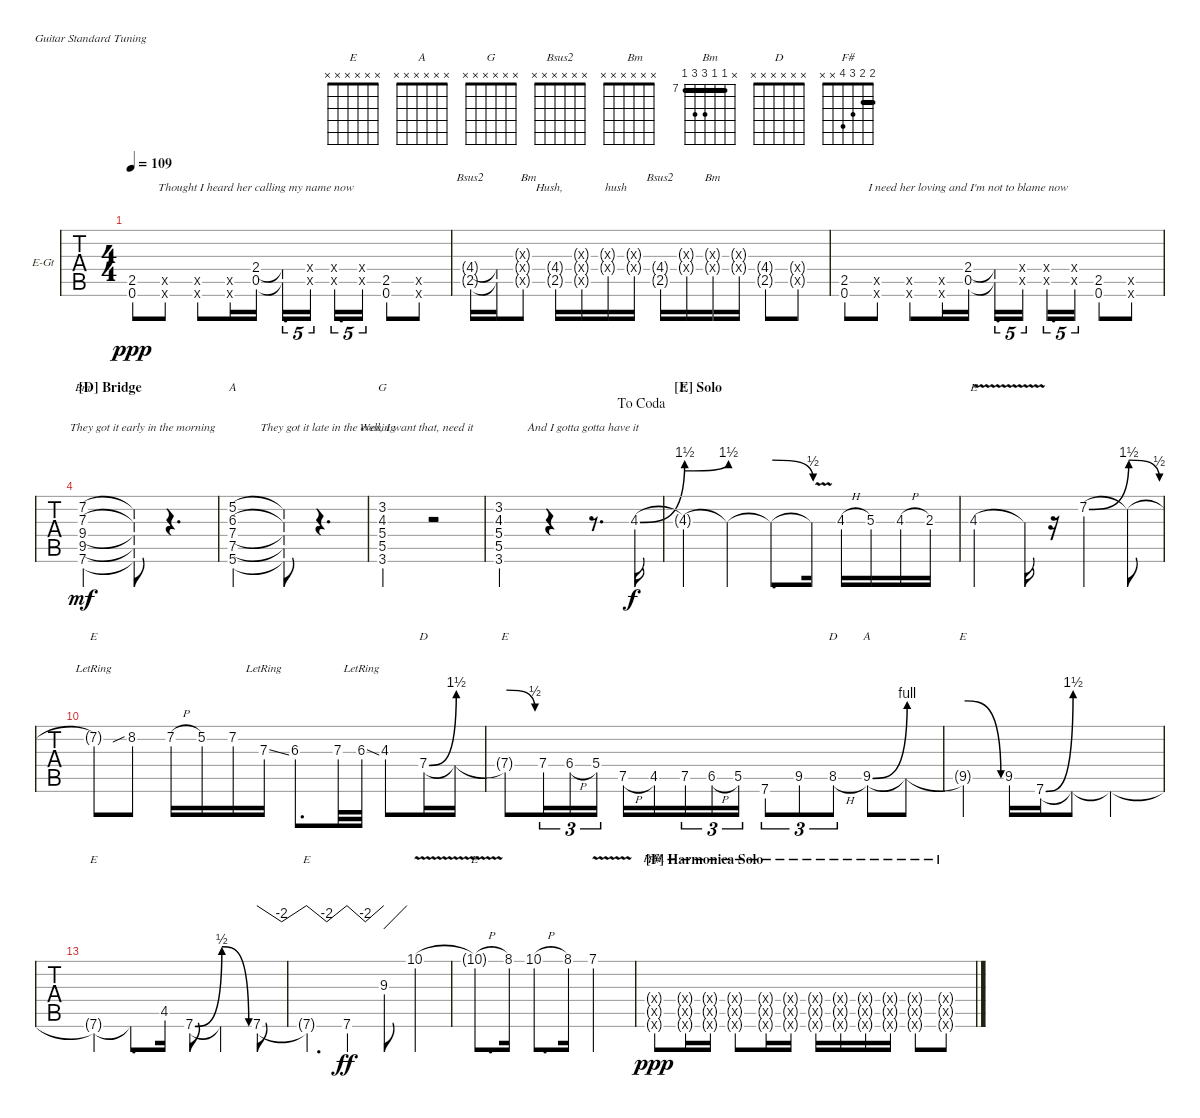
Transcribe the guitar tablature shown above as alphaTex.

\bracketExtendMode nobrackets
\firstSystemTrackNameOrientation horizontal
\otherSystemsTrackNameOrientation horizontal
\defaultBarNumberDisplay FirstOfSystem
\track ("Lead Guitar" "E-Gt") {instrument distortionguitar}
\staff {tabs}
\tuning (E4 B3 G3 D3 A2 E2)
\chord ("E" x x 1 2 2 0) {showfingering false}
\chord ("A" x x x x x x)
\chord ("E" x x x x x x)
\chord ("G" x x x x x x)
\chord ("Bsus2" x x x x x x)
\chord ("    Bm" x x x x x x)
\chord ("Bm" x x x x x x)
\chord ("Bm" x 7 7 9 9 7) {firstfret 7 showfingering false barre (7 7)}
\chord ("D" x x x x x x)
\chord ("F#" 2 2 3 4 x x) {showfingering false barre 2}
\ts (4 4)
\tempo 109
\clef g2
\ks bminor
(0.6 2.5).8{lyrics (0 "") lyrics (1 "") lyrics (2 "") lyrics (3 "") lyrics (4 "") dy ppp} (0.6{x} 2.5{x}).8{lyrics (0 "") lyrics (1 "") lyrics (2 "") lyrics (3 "") lyrics (4 "")} (0.6{x} 2.5{x}).8{lyrics (0 "") lyrics (1 "") lyrics (2 "") lyrics (3 "") lyrics (4 "")} (0.6{x} 2.5{x}).16{lyrics (0 "") lyrics (1 "") lyrics (2 "") lyrics (3 "") lyrics (4 "")} (0.5 2.4).16{lyrics (0 "Thought I heard her calling my name now") lyrics (1 "") lyrics (2 "") lyrics (3 "") lyrics (4 "")} (0.5{x t} 2.4{x t}).16{d tu (5 4) lyrics (0 "") lyrics (1 "") lyrics (2 "") lyrics (3 "") lyrics (4 "")} (0.5{x} 2.4{x}).16{tu (5 4) lyrics (0 "") lyrics (1 "") lyrics (2 "") lyrics (3 "") lyrics (4 "")} (0.5{x} 2.4{x}).16{d tu (5 4) lyrics (0 "") lyrics (1 "") lyrics (2 "") lyrics (3 "") lyrics (4 "")} (0.5{x} 2.4{x}).16{tu (5 4) lyrics (0 "") lyrics (1 "") lyrics (2 "") lyrics (3 "") lyrics (4 "")} (0.6 2.5).8{lyrics (0 "") lyrics (1 "") lyrics (2 "") lyrics (3 "") lyrics (4 "")} (0.6{x} 2.5{x}).8{lyrics (0 "") lyrics (1 "") lyrics (2 "") lyrics (3 "") lyrics (4 "")} |
(2.5{g} 4.4{g}).16{ch "Bsus2" lyrics (0 "") lyrics (1 "") lyrics (2 "") lyrics (3 "") lyrics (4 "")} (2.5{g t} 4.4{g t}).16{lyrics (0 "") lyrics (1 "") lyrics (2 "") lyrics (3 "") lyrics (4 "")} (2.5{g x} 4.4{g x} 4.3{g x}).8{ch "    Bm" lyrics (0 "") lyrics (1 "") lyrics (2 "") lyrics (3 "") lyrics (4 "")} (2.5{g} 4.4{g}).16{lyrics (0 "") lyrics (1 "") lyrics (2 "") lyrics (3 "") lyrics (4 "")} (4.4{g x} 4.3{g x} 2.5{g x}).16{lyrics (0 "Hush,              hush") lyrics (1 "") lyrics (2 "") lyrics (3 "") lyrics (4 "")} (4.4{g x} 4.3{g x}).16{lyrics (0 "") lyrics (1 "") lyrics (2 "") lyrics (3 "") lyrics (4 "")} (2.4{g x} 4.3{g x}).16{lyrics (0 "") lyrics (1 "") lyrics (2 "") lyrics (3 "") lyrics (4 "")} (2.5{g} 4.4{g}).16{ch "Bsus2" lyrics (0 "") lyrics (1 "") lyrics (2 "") lyrics (3 "") lyrics (4 "")} (4.4{g x} 4.3{g x}).16{lyrics (0 "") lyrics (1 "") lyrics (2 "") lyrics (3 "") lyrics (4 "")} (4.4{g x} 4.3{g x}).16{ch "Bm" lyrics (0 "") lyrics (1 "") lyrics (2 "") lyrics (3 "") lyrics (4 "")} (4.4{g x} 4.3{g x}).16{lyrics (0 "") lyrics (1 "") lyrics (2 "") lyrics (3 "") lyrics (4 "")} (2.5{g} 4.4{g}).8{lyrics (0 "") lyrics (1 "") lyrics (2 "") lyrics (3 "") lyrics (4 "")} (2.5{g x} 2.4{g x}).8{lyrics (0 "") lyrics (1 "") lyrics (2 "") lyrics (3 "") lyrics (4 "")} |
(0.6 2.5).8{lyrics (0 "") lyrics (1 "") lyrics (2 "") lyrics (3 "") lyrics (4 "")} (0.6{x} 2.5{x}).8{lyrics (0 "") lyrics (1 "") lyrics (2 "") lyrics (3 "") lyrics (4 "")} (0.6{x} 2.5{x}).8{lyrics (0 "") lyrics (1 "") lyrics (2 "") lyrics (3 "") lyrics (4 "")} (0.6{x} 2.5{x}).16{lyrics (0 "") lyrics (1 "") lyrics (2 "") lyrics (3 "") lyrics (4 "")} (0.5 2.4).16{lyrics (0 "I need her loving and I'm not to blame now") lyrics (1 "") lyrics (2 "") lyrics (3 "") lyrics (4 "")} (0.5{x t} 2.4{x t}).16{d tu (5 4) lyrics (0 "") lyrics (1 "") lyrics (2 "") lyrics (3 "") lyrics (4 "")} (0.5{x} 2.4{x}).16{tu (5 4) lyrics (0 "") lyrics (1 "") lyrics (2 "") lyrics (3 "") lyrics (4 "")} (0.5{x} 2.4{x}).16{d tu (5 4) lyrics (0 "") lyrics (1 "") lyrics (2 "") lyrics (3 "") lyrics (4 "")} (0.5{x} 2.4{x}).16{tu (5 4) lyrics (0 "") lyrics (1 "") lyrics (2 "") lyrics (3 "") lyrics (4 "")} (0.6 2.5).8{lyrics (0 "") lyrics (1 "") lyrics (2 "") lyrics (3 "") lyrics (4 "")} (0.6{x} 2.5{x}).8{lyrics (0 "") lyrics (1 "") lyrics (2 "") lyrics (3 "") lyrics (4 "")} |
\section ("D" "Bridge")
(9.5 9.4 7.3 7.2 7.6).2{ch "Bm" lyrics (0 "") lyrics (1 "") lyrics (2 "") lyrics (3 "") lyrics (4 "") dy mf} (9.5{t} 9.4{t} 7.3{t} 7.2{t} 7.6{t}).8{lyrics (0 "") lyrics (1 "") lyrics (2 "") lyrics (3 "") lyrics (4 "")} r.4{d} |
(7.5 7.4 6.3 5.2 5.6).2{ch "A" lyrics (0 "") lyrics (1 "") lyrics (2 "They got it early in the morning               They got it late in the evening") lyrics (3 "") lyrics (4 "")} (7.5{t} 7.4{t} 6.3{t} 5.2{t} 5.6{t}).8{lyrics (0 "") lyrics (1 "") lyrics (2 "") lyrics (3 "") lyrics (4 "")} r.4{d} |
\scale
0.417348 (5.5 5.4 4.3 3.2 3.6).2{ch "G" lyrics (0 "") lyrics (1 "") lyrics (2 "") lyrics (3 "") lyrics (4 "")} r.2 |
\scale
0.582763
\jump dacoda
(5.5 5.4 4.3 3.2 3.6).2{lyrics (0 "") lyrics (1 "") lyrics (2 "Well, I want that, need it                  And I gotta gotta have it") lyrics (3 "") lyrics (4 "")} r.4 r.8{d} 4.3{be (bend 0 0 17.4 6)}.16{lyrics (0 "") lyrics (1 "") lyrics (2 "") lyrics (3 "") lyrics (4 "") dy f} |
\section ("E" "Solo")
4.3{be (bend 0 4 15 6) t}.4{ch "E" lyrics (0 "") lyrics (1 "") lyrics (2 "") lyrics (3 "") lyrics (4 "")} 4.3{be (hold 0 0 60 0) t}.4{lyrics (0 "") lyrics (1 "") lyrics (2 "") lyrics (3 "") lyrics (4 "")} 4.3{be (release 0 6 15 2) t}.8{d lyrics (0 "") lyrics (1 "") lyrics (2 "") lyrics (3 "") lyrics (4 "")} 4.3{v t}.16{lyrics (0 "") lyrics (1 "") lyrics (2 "") lyrics (3 "") lyrics (4 "")} 4.3{h}.16{lyrics (0 "") lyrics (1 "") lyrics (2 "") lyrics (3 "") lyrics (4 "")} 5.3.16{lyrics (0 "") lyrics (1 "") lyrics (2 "") lyrics (3 "") lyrics (4 "")} 4.3{h}.16{lyrics (0 "") lyrics (1 "") lyrics (2 "") lyrics (3 "") lyrics (4 "")} 2.3.16{lyrics (0 "") lyrics (1 "") lyrics (2 "") lyrics (3 "") lyrics (4 "")} |
4.3{v}.2{ch "E" lyrics (0 "") lyrics (1 "") lyrics (2 "") lyrics (3 "") lyrics (4 "")} 4.3{t}.16{lyrics (0 "") lyrics (1 "") lyrics (2 "") lyrics (3 "") lyrics (4 "")} r.16{lyrics (0 "") lyrics (1 "") lyrics (2 "") lyrics (3 "") lyrics (4 "")} 7.2{be (bend 0 0 15 6)}.4{lyrics (0 "") lyrics (1 "") lyrics (2 "") lyrics (3 "") lyrics (4 "")} 7.2{be (release 0 6 15 2) t}.8{lyrics (0 "") lyrics (1 "") lyrics (2 "") lyrics (3 "") lyrics (4 "")} |
7.2{lr t}.8{ch "E" lyrics (0 "") lyrics (1 "") lyrics (2 "") lyrics (3 "") lyrics (4 "")} 8.2{sib}.8{lyrics (0 "") lyrics (1 "") lyrics (2 "") lyrics (3 "") lyrics (4 "")} 7.2{h}.16{lyrics (0 "") lyrics (1 "") lyrics (2 "") lyrics (3 "") lyrics (4 "")} 5.2.16{lyrics (0 "") lyrics (1 "") lyrics (2 "") lyrics (3 "") lyrics (4 "")} 7.2.16{lyrics (0 "") lyrics (1 "") lyrics (2 "") lyrics (3 "") lyrics (4 "")} 7.3{ss lr}.16{lyrics (0 "") lyrics (1 "") lyrics (2 "") lyrics (3 "") lyrics (4 "")} 6.3.8{d lyrics (0 "") lyrics (1 "") lyrics (2 "") lyrics (3 "") lyrics (4 "")} 7.3.32{lyrics (0 "") lyrics (1 "") lyrics (2 "") lyrics (3 "") lyrics (4 "")} 6.3{ss lr}.32{lyrics (0 "") lyrics (1 "") lyrics (2 "") lyrics (3 "") lyrics (4 "")} 4.3.8{lyrics (0 "") lyrics (1 "") lyrics (2 "") lyrics (3 "") lyrics (4 "")} 7.4{be (bend 0 0 15.6 6)}.16{ch "D" lyrics (0 "") lyrics (1 "") lyrics (2 "") lyrics (3 "") lyrics (4 "")} 7.4{be (hold 0 0 60 0) t}.16{lyrics (0 "") lyrics (1 "") lyrics (2 "") lyrics (3 "") lyrics (4 "")} |
7.4{be (release 0 6 15 2) t}.8{ch "E" lyrics (0 "") lyrics (1 "") lyrics (2 "") lyrics (3 "") lyrics (4 "") beam merge} 7.4.16{tu (3 2) lyrics (0 "") lyrics (1 "") lyrics (2 "") lyrics (3 "") lyrics (4 "")} 6.4{h}.16{tu (3 2) lyrics (0 "") lyrics (1 "") lyrics (2 "") lyrics (3 "") lyrics (4 "") beam merge} 5.4.16{tu (3 2) lyrics (0 "") lyrics (1 "") lyrics (2 "") lyrics (3 "") lyrics (4 "") beam split} 7.5{h}.16{lyrics (0 "") lyrics (1 "") lyrics (2 "") lyrics (3 "") lyrics (4 "")} 4.5.16{lyrics (0 "") lyrics (1 "") lyrics (2 "") lyrics (3 "") lyrics (4 "") beam merge} 7.5.16{tu (3 2) lyrics (0 "") lyrics (1 "") lyrics (2 "") lyrics (3 "") lyrics (4 "")} 6.5{h}.16{tu (3 2) lyrics (0 "") lyrics (1 "") lyrics (2 "") lyrics (3 "") lyrics (4 "")} 5.5.16{tu (3 2) lyrics (0 "") lyrics (1 "") lyrics (2 "") lyrics (3 "") lyrics (4 "")} 7.6.8{tu (3 2) lyrics (0 "") lyrics (1 "") lyrics (2 "") lyrics (3 "") lyrics (4 "")} 9.5.8{tu (3 2) lyrics (0 "") lyrics (1 "") lyrics (2 "") lyrics (3 "") lyrics (4 "")} 8.5{h}.8{tu (3 2) ch "D" lyrics (0 "") lyrics (1 "") lyrics (2 "") lyrics (3 "") lyrics (4 "")} 9.5{be (bend 0 0 15 4)}.8{ch "A" lyrics (0 "") lyrics (1 "") lyrics (2 "") lyrics (3 "") lyrics (4 "")} 9.5{be (hold 0 0 60 0) t}.8 |
9.5{be (release 0 4 15 0) t}.4{ch "E" lyrics (0 "") lyrics (1 "") lyrics (2 "") lyrics (3 "") lyrics (4 "")} 9.5.16{lyrics (0 "") lyrics (1 "") lyrics (2 "") lyrics (3 "") lyrics (4 "")} 7.6{be (bend 0 0 16.2 6)}.16{lyrics (0 "") lyrics (1 "") lyrics (2 "") lyrics (3 "") lyrics (4 "")} 7.6{be (hold 0 0 60 0) t}.8{lyrics (0 "") lyrics (1 "") lyrics (2 "") lyrics (3 "") lyrics (4 "")} 7.6{be (hold 0 0 60 0) v t}.2{lyrics (0 "") lyrics (1 "") lyrics (2 "") lyrics (3 "") lyrics (4 "")} |
7.6{be (hold 0 0 60 0) v t}.4{ch "E" lyrics (0 "") lyrics (1 "") lyrics (2 "") lyrics (3 "") lyrics (4 "")} 7.6{be (hold 0 0 60 0) v t}.8{d lyrics (0 "") lyrics (1 "") lyrics (2 "") lyrics (3 "") lyrics (4 "")} 4.5.16{lyrics (0 "") lyrics (1 "") lyrics (2 "") lyrics (3 "") lyrics (4 "")} 7.6{be (bend 0 0 14.399999999999999 2)}.8{lyrics (0 "") lyrics (1 "") lyrics (2 "") lyrics (3 "") lyrics (4 "")} 7.6{be (release 0 2 15 0) t}.4{lyrics (0 "") lyrics (1 "") lyrics (2 "") lyrics (3 "") lyrics (4 "")} 7.6.8{tbe (dip default 0 0 15 -8 58.8 0) lyrics (0 "") lyrics (1 "") lyrics (2 "") lyrics (3 "") lyrics (4 "")} |
7.6{t}.4{d tbe (dip default 0 0 10.799999999999999 -8 11.4 -8 21 0) ch "E" lyrics (0 "") lyrics (1 "") lyrics (2 "") lyrics (3 "") lyrics (4 "")} 7.6.4{tbe (dip default 0 0 16.8 -8 18.599999999999998 -8 46.199999999999996 0) dy ff} 9.3.8{tbe (dive default 0 -20 30 0) lyrics (0 "") lyrics (1 "") lyrics (2 "") lyrics (3 "") lyrics (4 "")} 10.1{v}.4{lyrics (0 "") lyrics (1 "") lyrics (2 "") lyrics (3 "") lyrics (4 "")} |
10.1{h t}.8{d ch "E" lyrics (0 "") lyrics (1 "") lyrics (2 "") lyrics (3 "") lyrics (4 "")} 8.1.16{lyrics (0 "") lyrics (1 "") lyrics (2 "") lyrics (3 "") lyrics (4 "")} 10.1{h}.8{d lyrics (0 "") lyrics (1 "") lyrics (2 "") lyrics (3 "") lyrics (4 "")} 8.1.16{lyrics (0 "") lyrics (1 "") lyrics (2 "") lyrics (3 "") lyrics (4 "")} 7.1{v}.2{lyrics (0 "") lyrics (1 "") lyrics (2 "") lyrics (3 "") lyrics (4 "")} |
\section ("F" "Harmonica Solo ")
(4.5{g pm x} 4.4{g pm x} 2.6{g pm x}).8{ch "F#" lyrics (0 "") lyrics (1 "") lyrics (2 "") lyrics (3 "") lyrics (4 "") dy ppp} (4.5{g pm x} 4.4{g pm x} 2.6{g pm x}).16{lyrics (0 "") lyrics (1 "") lyrics (2 "") lyrics (3 "") lyrics (4 "")} (4.5{g pm x} 4.4{g pm x} 2.6{g pm x}).16{lyrics (0 "") lyrics (1 "") lyrics (2 "") lyrics (3 "") lyrics (4 "")} (4.5{g pm x} 4.4{g pm x} 2.6{g pm x}).8{lyrics (0 "") lyrics (1 "") lyrics (2 "") lyrics (3 "") lyrics (4 "")} (4.5{g pm x} 4.4{g pm x} 2.6{g pm x}).16{lyrics (0 "") lyrics (1 "") lyrics (2 "") lyrics (3 "") lyrics (4 "")} (4.5{g pm x} 4.4{g pm x} 2.6{g pm x}).16{lyrics (0 "") lyrics (1 "") lyrics (2 "") lyrics (3 "") lyrics (4 "")} (4.5{g pm x} 4.4{g pm x} 2.6{g pm x}).16{lyrics (0 "") lyrics (1 "") lyrics (2 "") lyrics (3 "") lyrics (4 "")} (4.5{g pm x} 4.4{g pm x} 2.6{g pm x}).16{lyrics (0 "") lyrics (1 "") lyrics (2 "") lyrics (3 "") lyrics (4 "")} (4.5{g pm x} 4.4{g pm x} 2.6{g pm x}).16{lyrics (0 "") lyrics (1 "") lyrics (2 "") lyrics (3 "") lyrics (4 "")} (4.5{g pm x} 4.4{g pm x} 2.6{g pm x}).16{lyrics (0 "") lyrics (1 "") lyrics (2 "") lyrics (3 "") lyrics (4 "")} (4.5{g pm x} 4.4{g pm x} 2.6{g pm x}).8{lyrics (0 "") lyrics (1 "") lyrics (2 "") lyrics (3 "") lyrics (4 "")} (4.5{g pm x} 4.4{g pm x} 2.6{g pm x}).8{lyrics (0 "") lyrics (1 "") lyrics (2 "") lyrics (3 "") lyrics (4 "")}
